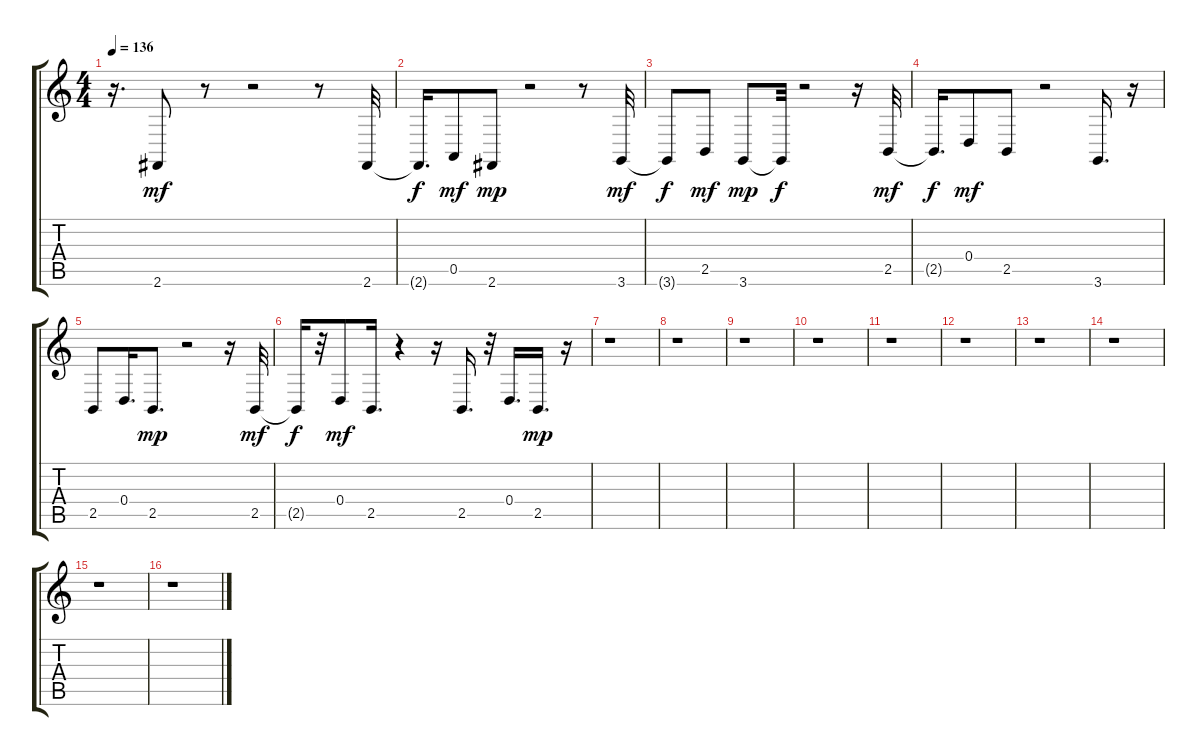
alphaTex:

\track "" {instrument pad3polysynth}
\staff {score tabs}
\tuning (E4 B3 G3 D3 A2 E2) {hide}
\ts (4 4)
\tempo 136
\clef g2
\ks c
r.16{d dy f} 2.6.8{dy mf} r.8 r.2 r.8 2.6.32 |
2.6{t}.16{d dy f} 0.5.8{dy mf} 2.6.8{dy mp} r.2 r.8 3.6.32{dy mf} |
3.6{t}.8{dy f} 2.5.8{dy mf} 3.6.8{dy mp} 3.6{t}.32{dy f} r.2 r.16 2.5.32{dy mf} |
2.5{t}.16{d dy f} 0.4.8{dy mf} 2.5.8 r.2 3.6.16{d} r.16 |
2.5.8 0.4.16{d} 2.5.8{d dy mp} r.2 r.16 2.5.32{dy mf} |
2.5{t}.16{dy f} r.32 0.4.8{dy mf} 2.5.16{d} r.4 r.16 2.5.16{d} r.32 0.4.16{d} 2.5.16{d dy mp} r.16 |
r.1 |
r.1 |
r.1 |
r.1 |
r.1 |
r.1 |
r.1 |
r.1 |
r.1 |
r.1
